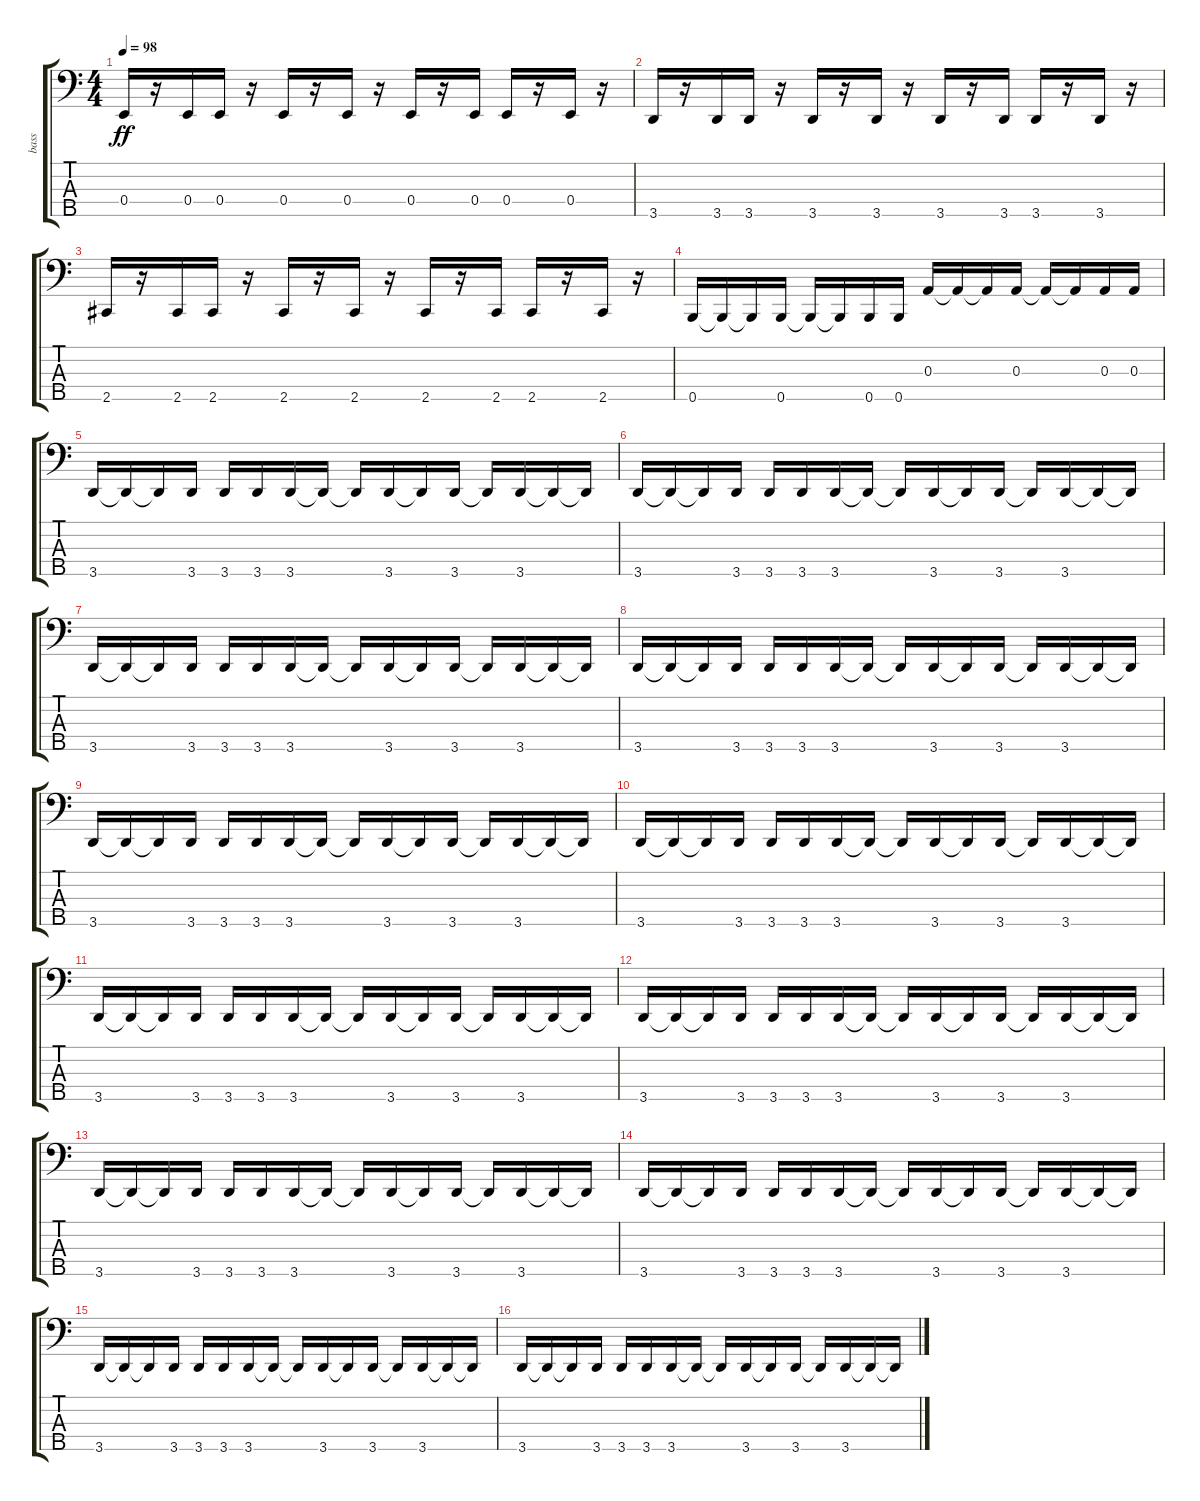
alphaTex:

\track ("bass" "bass") {instrument electricbassfinger}
\staff {score tabs}
\tuning (G2 D2 A1 E1 B0) {hide}
\ts (4 4)
\tempo 98
\clef f4
\ks c
0.4.16{dy ff} r.16 0.4.16 0.4.16 r.16 0.4.16 r.16 0.4.16 r.16 0.4.16 r.16 0.4.16 0.4.16 r.16 0.4.16 r.16 |
3.5.16 r.16 3.5.16 3.5.16 r.16 3.5.16 r.16 3.5.16 r.16 3.5.16 r.16 3.5.16 3.5.16 r.16 3.5.16 r.16 |
2.5.16 r.16 2.5.16 2.5.16 r.16 2.5.16 r.16 2.5.16 r.16 2.5.16 r.16 2.5.16 2.5.16 r.16 2.5.16 r.16 |
0.5.16 0.5{t}.16 0.5{t}.16 0.5.16 0.5{t}.16 0.5{t}.16 0.5.16 0.5.16 0.3.16 0.3{t}.16 0.3{t}.16 0.3.16 0.3{t}.16 0.3{t}.16 0.3.16 0.3.16 |
3.5.16 3.5{t}.16 3.5{t}.16 3.5.16 3.5.16 3.5.16 3.5.16 3.5{t}.16 3.5{t}.16 3.5.16 3.5{t}.16 3.5.16 3.5{t}.16 3.5.16 3.5{t}.16 3.5{t}.16 |
3.5.16 3.5{t}.16 3.5{t}.16 3.5.16 3.5.16 3.5.16 3.5.16 3.5{t}.16 3.5{t}.16 3.5.16 3.5{t}.16 3.5.16 3.5{t}.16 3.5.16 3.5{t}.16 3.5{t}.16 |
3.5.16 3.5{t}.16 3.5{t}.16 3.5.16 3.5.16 3.5.16 3.5.16 3.5{t}.16 3.5{t}.16 3.5.16 3.5{t}.16 3.5.16 3.5{t}.16 3.5.16 3.5{t}.16 3.5{t}.16 |
3.5.16 3.5{t}.16 3.5{t}.16 3.5.16 3.5.16 3.5.16 3.5.16 3.5{t}.16 3.5{t}.16 3.5.16 3.5{t}.16 3.5.16 3.5{t}.16 3.5.16 3.5{t}.16 3.5{t}.16 |
3.5.16 3.5{t}.16 3.5{t}.16 3.5.16 3.5.16 3.5.16 3.5.16 3.5{t}.16 3.5{t}.16 3.5.16 3.5{t}.16 3.5.16 3.5{t}.16 3.5.16 3.5{t}.16 3.5{t}.16 |
3.5.16 3.5{t}.16 3.5{t}.16 3.5.16 3.5.16 3.5.16 3.5.16 3.5{t}.16 3.5{t}.16 3.5.16 3.5{t}.16 3.5.16 3.5{t}.16 3.5.16 3.5{t}.16 3.5{t}.16 |
3.5.16 3.5{t}.16 3.5{t}.16 3.5.16 3.5.16 3.5.16 3.5.16 3.5{t}.16 3.5{t}.16 3.5.16 3.5{t}.16 3.5.16 3.5{t}.16 3.5.16 3.5{t}.16 3.5{t}.16 |
3.5.16 3.5{t}.16 3.5{t}.16 3.5.16 3.5.16 3.5.16 3.5.16 3.5{t}.16 3.5{t}.16 3.5.16 3.5{t}.16 3.5.16 3.5{t}.16 3.5.16 3.5{t}.16 3.5{t}.16 |
3.5.16 3.5{t}.16 3.5{t}.16 3.5.16 3.5.16 3.5.16 3.5.16 3.5{t}.16 3.5{t}.16 3.5.16 3.5{t}.16 3.5.16 3.5{t}.16 3.5.16 3.5{t}.16 3.5{t}.16 |
3.5.16 3.5{t}.16 3.5{t}.16 3.5.16 3.5.16 3.5.16 3.5.16 3.5{t}.16 3.5{t}.16 3.5.16 3.5{t}.16 3.5.16 3.5{t}.16 3.5.16 3.5{t}.16 3.5{t}.16 |
3.5.16 3.5{t}.16 3.5{t}.16 3.5.16 3.5.16 3.5.16 3.5.16 3.5{t}.16 3.5{t}.16 3.5.16 3.5{t}.16 3.5.16 3.5{t}.16 3.5.16 3.5{t}.16 3.5{t}.16 |
3.5.16 3.5{t}.16 3.5{t}.16 3.5.16 3.5.16 3.5.16 3.5.16 3.5{t}.16 3.5{t}.16 3.5.16 3.5{t}.16 3.5.16 3.5{t}.16 3.5.16 3.5{t}.16 3.5{t}.16
